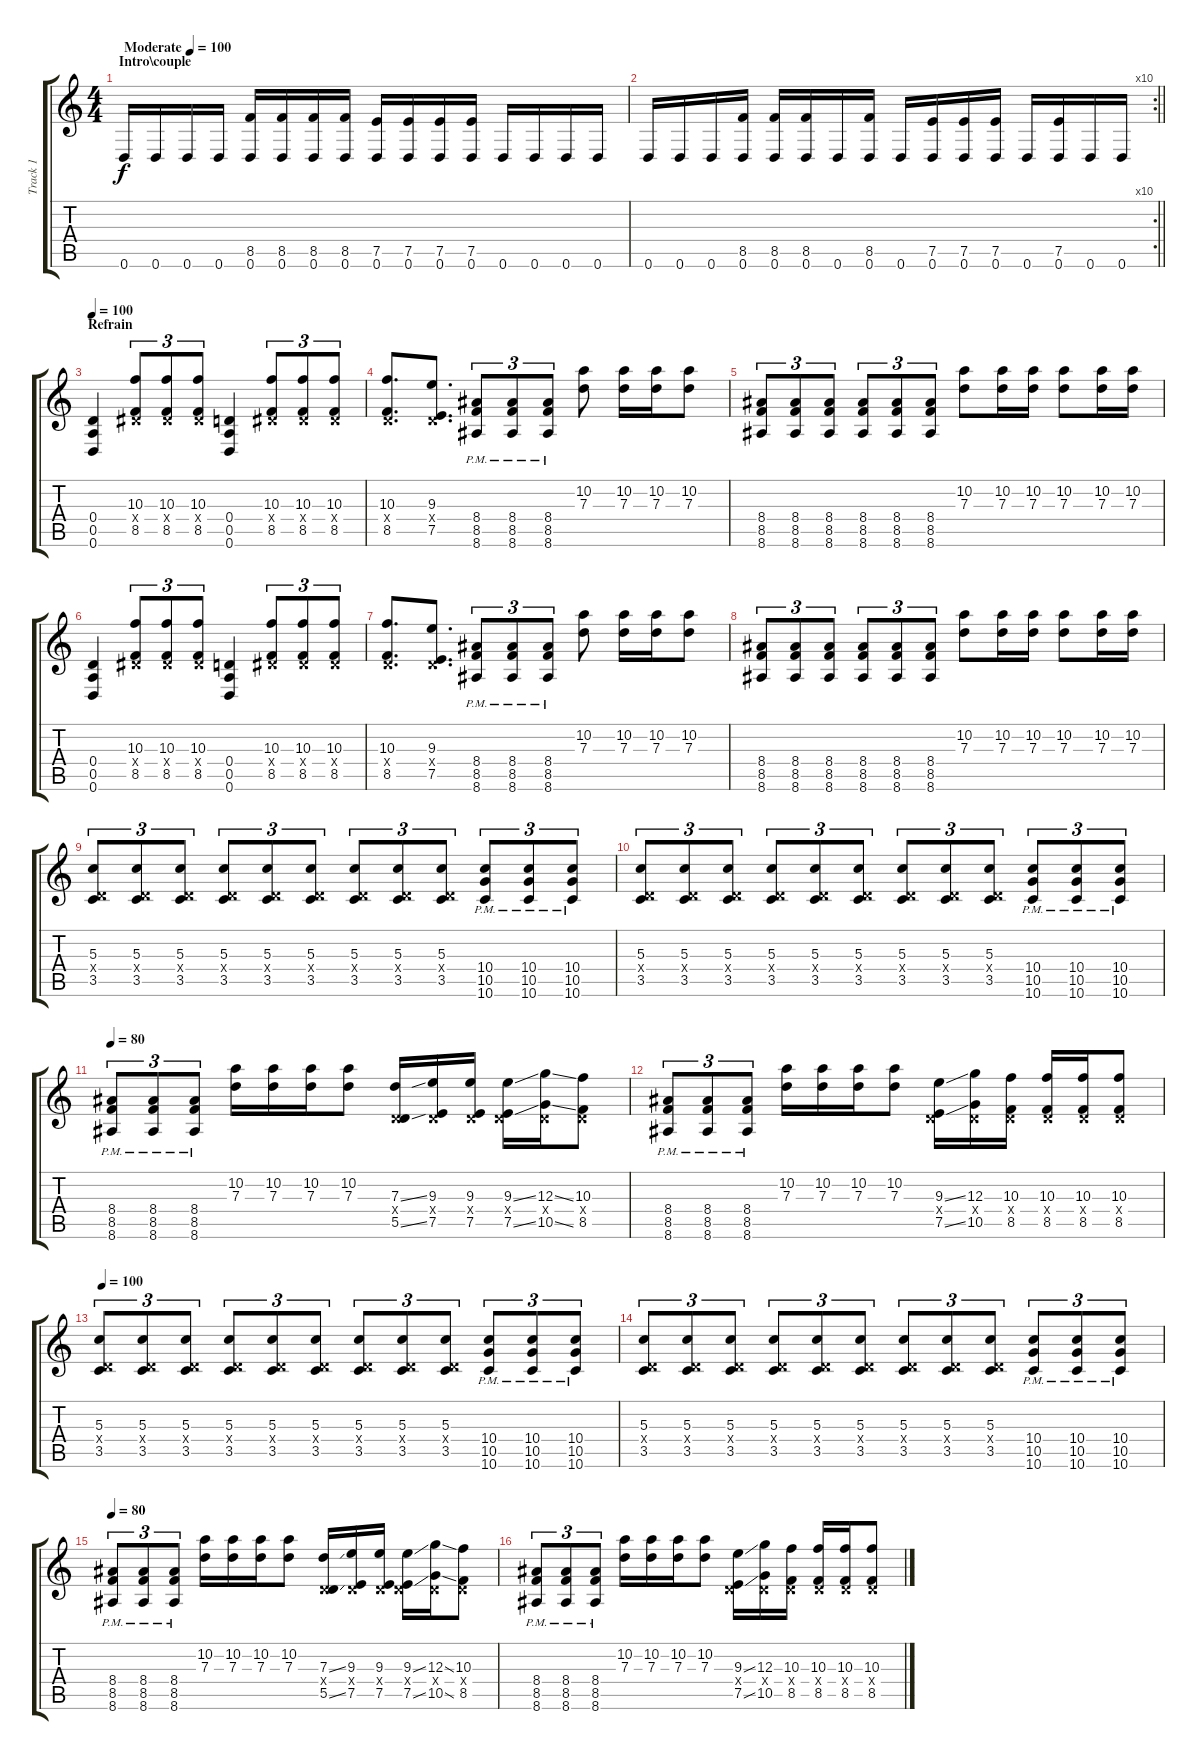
\track ("Track 1" "Track 1") {instrument overdrivenguitar}
\staff {score tabs}
\tuning (E4 B3 G3 D3 A2 D2) {hide}
\ts (4 4)
\section ("" "Intro\\couple")
\tempo (100 "Moderate")
\tempo 80
\tempo (100 "Moderate")
\clef g2
\ks c
0.6.16{dy f instrument overdrivenguitar} 0.6.16 0.6.16 0.6.16 (8.5 0.6).16 (8.5 0.6).16 (8.5 0.6).16 (8.5 0.6).16 (7.5 0.6).16 (7.5 0.6).16 (7.5 0.6).16 (7.5 0.6).16 0.6.16 0.6.16 0.6.16 0.6.16 |
\rc 10
\barLineRight lightlight
0.6.16 0.6.16 0.6.16 (8.5 0.6).16 (8.5 0.6).16 (8.5 0.6).16 0.6.16 (8.5 0.6).16 0.6.16 (7.5 0.6).16 (7.5 0.6).16 (7.5 0.6).16 0.6.16 (7.5 0.6).16 0.6.16 0.6.16 |
\section ("" "Refrain")
\tempo 100
(0.4 0.5 0.6).4 (10.3 1.4{x} 8.5).8{tu (3 2)} (10.3 1.4{x} 8.5).8{tu (3 2)} (10.3 1.4{x} 8.5).8{tu (3 2)} (0.4 0.5 0.6).4 (10.3 1.4{x} 8.5).8{tu (3 2)} (10.3 1.4{x} 8.5).8{tu (3 2)} (10.3 1.4{x} 8.5).8{tu (3 2)} |
(10.3 0.4{x} 8.5).8{d} (9.3 0.4{x} 7.5).8{d} (8.4{pm} 8.5{pm} 8.6{pm}).8{tu (3 2)} (8.4{pm} 8.5{pm} 8.6{pm}).8{tu (3 2)} (8.4{pm} 8.5{pm} 8.6{pm}).8{tu (3 2)} (10.2 7.3).8 (10.2 7.3).16 (10.2 7.3).16 (10.2 7.3).8 |
(8.4 8.5 8.6).8{tu (3 2)} (8.4 8.5 8.6).8{tu (3 2)} (8.4 8.5 8.6).8{tu (3 2)} (8.4 8.5 8.6).8{tu (3 2)} (8.4 8.5 8.6).8{tu (3 2)} (8.4 8.5 8.6).8{tu (3 2)} (10.2 7.3).8 (10.2 7.3).16 (10.2 7.3).16 (10.2 7.3).8 (10.2 7.3).16 (10.2 7.3).16 |
(0.4 0.5 0.6).4 (10.3 1.4{x} 8.5).8{tu (3 2)} (10.3 1.4{x} 8.5).8{tu (3 2)} (10.3 1.4{x} 8.5).8{tu (3 2)} (0.4 0.5 0.6).4 (10.3 1.4{x} 8.5).8{tu (3 2)} (10.3 1.4{x} 8.5).8{tu (3 2)} (10.3 1.4{x} 8.5).8{tu (3 2)} |
(10.3 0.4{x} 8.5).8{d} (9.3 0.4{x} 7.5).8{d} (8.4{pm} 8.5{pm} 8.6{pm}).8{tu (3 2)} (8.4{pm} 8.5{pm} 8.6{pm}).8{tu (3 2)} (8.4{pm} 8.5{pm} 8.6{pm}).8{tu (3 2)} (10.2 7.3).8 (10.2 7.3).16 (10.2 7.3).16 (10.2 7.3).8 |
(8.4 8.5 8.6).8{tu (3 2)} (8.4 8.5 8.6).8{tu (3 2)} (8.4 8.5 8.6).8{tu (3 2)} (8.4 8.5 8.6).8{tu (3 2)} (8.4 8.5 8.6).8{tu (3 2)} (8.4 8.5 8.6).8{tu (3 2)} (10.2 7.3).8 (10.2 7.3).16 (10.2 7.3).16 (10.2 7.3).8 (10.2 7.3).16 (10.2 7.3).16 |
(5.3 0.4{x} 3.5).8{tu (3 2)} (5.3 0.4{x} 3.5).8{tu (3 2)} (5.3 0.4{x} 3.5).8{tu (3 2)} (5.3 0.4{x} 3.5).8{tu (3 2)} (5.3 0.4{x} 3.5).8{tu (3 2)} (5.3 0.4{x} 3.5).8{tu (3 2)} (5.3 0.4{x} 3.5).8{tu (3 2)} (5.3 0.4{x} 3.5).8{tu (3 2)} (5.3 0.4{x} 3.5).8{tu (3 2)} (10.4{pm} 10.5{pm} 10.6{pm}).8{tu (3 2)} (10.4{pm} 10.5{pm} 10.6{pm}).8{tu (3 2)} (10.4{pm} 10.5{pm} 10.6{pm}).8{tu (3 2)} |
(5.3 0.4{x} 3.5).8{tu (3 2)} (5.3 0.4{x} 3.5).8{tu (3 2)} (5.3 0.4{x} 3.5).8{tu (3 2)} (5.3 0.4{x} 3.5).8{tu (3 2)} (5.3 0.4{x} 3.5).8{tu (3 2)} (5.3 0.4{x} 3.5).8{tu (3 2)} (5.3 0.4{x} 3.5).8{tu (3 2)} (5.3 0.4{x} 3.5).8{tu (3 2)} (5.3 0.4{x} 3.5).8{tu (3 2)} (10.4{pm} 10.5{pm} 10.6{pm}).8{tu (3 2)} (10.4{pm} 10.5{pm} 10.6{pm}).8{tu (3 2)} (10.4{pm} 10.5{pm} 10.6{pm}).8{tu (3 2)} |
\tempo 80
(8.4{pm} 8.5{pm} 8.6{pm}).8{tu (3 2)} (8.4{pm} 8.5{pm} 8.6{pm}).8{tu (3 2)} (8.4{pm} 8.5{pm} 8.6{pm}).8{tu (3 2)} (10.2 7.3).16 (10.2 7.3).16 (10.2 7.3).16 (10.2 7.3).8 (7.3{ss} 0.4{x} 5.5{ss}).16 (9.3 0.4{x} 7.5).16 (9.3 0.4{x} 7.5).16 (9.3{ss} 0.4{x} 7.5{ss}).16 (12.3{ss} 0.4{x} 10.5{ss}).16 (10.3 0.4{x} 8.5).8 |
(8.4{pm} 8.5{pm} 8.6{pm}).8{tu (3 2)} (8.4{pm} 8.5{pm} 8.6{pm}).8{tu (3 2)} (8.4{pm} 8.5{pm} 8.6{pm}).8{tu (3 2)} (10.2 7.3).16 (10.2 7.3).16 (10.2 7.3).16 (10.2 7.3).8 (9.3{ss} 0.4{x} 7.5{ss}).16 (12.3 0.4{x} 10.5).16 (10.3 0.4{x} 8.5).16 (10.3 0.4{x} 8.5).16 (10.3 0.4{x} 8.5).16 (10.3 0.4{x} 8.5).8 |
\tempo 100
(5.3 0.4{x} 3.5).8{tu (3 2)} (5.3 0.4{x} 3.5).8{tu (3 2)} (5.3 0.4{x} 3.5).8{tu (3 2)} (5.3 0.4{x} 3.5).8{tu (3 2)} (5.3 0.4{x} 3.5).8{tu (3 2)} (5.3 0.4{x} 3.5).8{tu (3 2)} (5.3 0.4{x} 3.5).8{tu (3 2)} (5.3 0.4{x} 3.5).8{tu (3 2)} (5.3 0.4{x} 3.5).8{tu (3 2)} (10.4{pm} 10.5{pm} 10.6{pm}).8{tu (3 2)} (10.4{pm} 10.5{pm} 10.6{pm}).8{tu (3 2)} (10.4{pm} 10.5{pm} 10.6{pm}).8{tu (3 2)} |
(5.3 0.4{x} 3.5).8{tu (3 2)} (5.3 0.4{x} 3.5).8{tu (3 2)} (5.3 0.4{x} 3.5).8{tu (3 2)} (5.3 0.4{x} 3.5).8{tu (3 2)} (5.3 0.4{x} 3.5).8{tu (3 2)} (5.3 0.4{x} 3.5).8{tu (3 2)} (5.3 0.4{x} 3.5).8{tu (3 2)} (5.3 0.4{x} 3.5).8{tu (3 2)} (5.3 0.4{x} 3.5).8{tu (3 2)} (10.4{pm} 10.5{pm} 10.6{pm}).8{tu (3 2)} (10.4{pm} 10.5{pm} 10.6{pm}).8{tu (3 2)} (10.4{pm} 10.5{pm} 10.6{pm}).8{tu (3 2)} |
\tempo 80
(8.4{pm} 8.5{pm} 8.6{pm}).8{tu (3 2)} (8.4{pm} 8.5{pm} 8.6{pm}).8{tu (3 2)} (8.4{pm} 8.5{pm} 8.6{pm}).8{tu (3 2)} (10.2 7.3).16 (10.2 7.3).16 (10.2 7.3).16 (10.2 7.3).8 (7.3{ss} 0.4{x} 5.5{ss}).16 (9.3 0.4{x} 7.5).16 (9.3 0.4{x} 7.5).16 (9.3{ss} 0.4{x} 7.5{ss}).16 (12.3{ss} 0.4{x} 10.5{ss}).16 (10.3 0.4{x} 8.5).8 |
(8.4{pm} 8.5{pm} 8.6{pm}).8{tu (3 2)} (8.4{pm} 8.5{pm} 8.6{pm}).8{tu (3 2)} (8.4{pm} 8.5{pm} 8.6{pm}).8{tu (3 2)} (10.2 7.3).16 (10.2 7.3).16 (10.2 7.3).16 (10.2 7.3).8 (9.3{ss} 0.4{x} 7.5{ss}).16 (12.3 0.4{x} 10.5).16 (10.3 0.4{x} 8.5).16 (10.3 0.4{x} 8.5).16 (10.3 0.4{x} 8.5).16 (10.3 0.4{x} 8.5).8
